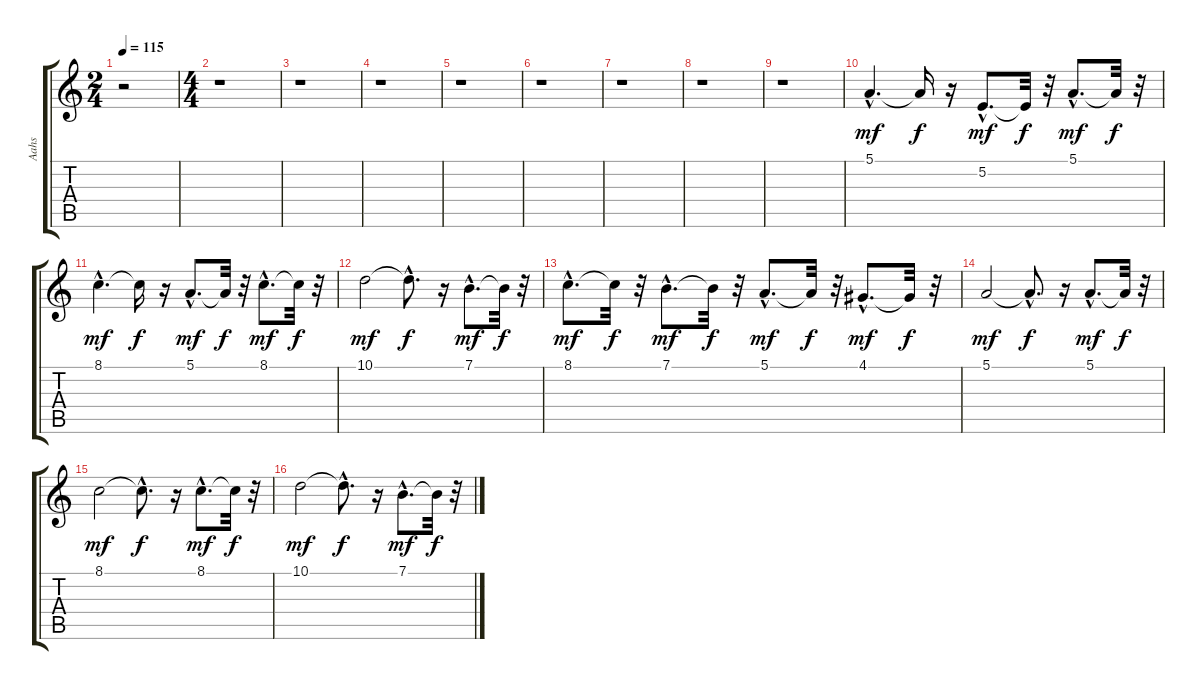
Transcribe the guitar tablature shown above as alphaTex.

\track ("Aahs" "Aahs") {instrument choiraahs}
\staff {score tabs}
\tuning (E4 B3 G3 D3 A2 E2) {hide}
\ts (2 4)
\tempo 115
\clef g2
\ks c
r.2{dy mf instrument choiraahs} |
\ts (4 4)
r.1 |
r.1 |
r.1 |
r.1 |
r.1 |
r.1 |
r.1 |
r.1 |
5.1{hac}.4{d} 5.1{t}.16{dy f} r.16 5.2{hac}.8{d dy mf} 5.2{t}.32{dy f} r.32 5.1{hac}.8{d dy mf} 5.1{t}.32{dy f} r.32 |
8.1{hac}.4{d dy mf} 8.1{t}.16{dy f} r.16 5.1{hac}.8{d dy mf} 5.1{t}.32{dy f} r.32 8.1{hac}.8{d dy mf} 8.1{t}.32{dy f} r.32 |
10.1.2{dy mf} 10.1{hac t}.8{d dy f} r.16 7.1{hac}.8{d dy mf} 7.1{t}.32{dy f} r.32 |
8.1{hac}.8{d dy mf} 8.1{t}.32{dy f} r.32 7.1{hac}.8{d dy mf} 7.1{t}.32{dy f} r.32 5.1{hac}.8{d dy mf} 5.1{t}.32{dy f} r.32 4.1{hac}.8{d dy mf} 4.1{t}.32{dy f} r.32 |
5.1.2{dy mf} 5.1{hac t}.8{d dy f} r.16 5.1{hac}.8{d dy mf} 5.1{t}.32{dy f} r.32 |
8.1.2{dy mf} 8.1{hac t}.8{d dy f} r.16 8.1{hac}.8{d dy mf} 8.1{t}.32{dy f} r.32 |
10.1.2{dy mf} 10.1{hac t}.8{d dy f} r.16 7.1{hac}.8{d dy mf} 7.1{t}.32{dy f} r.32
